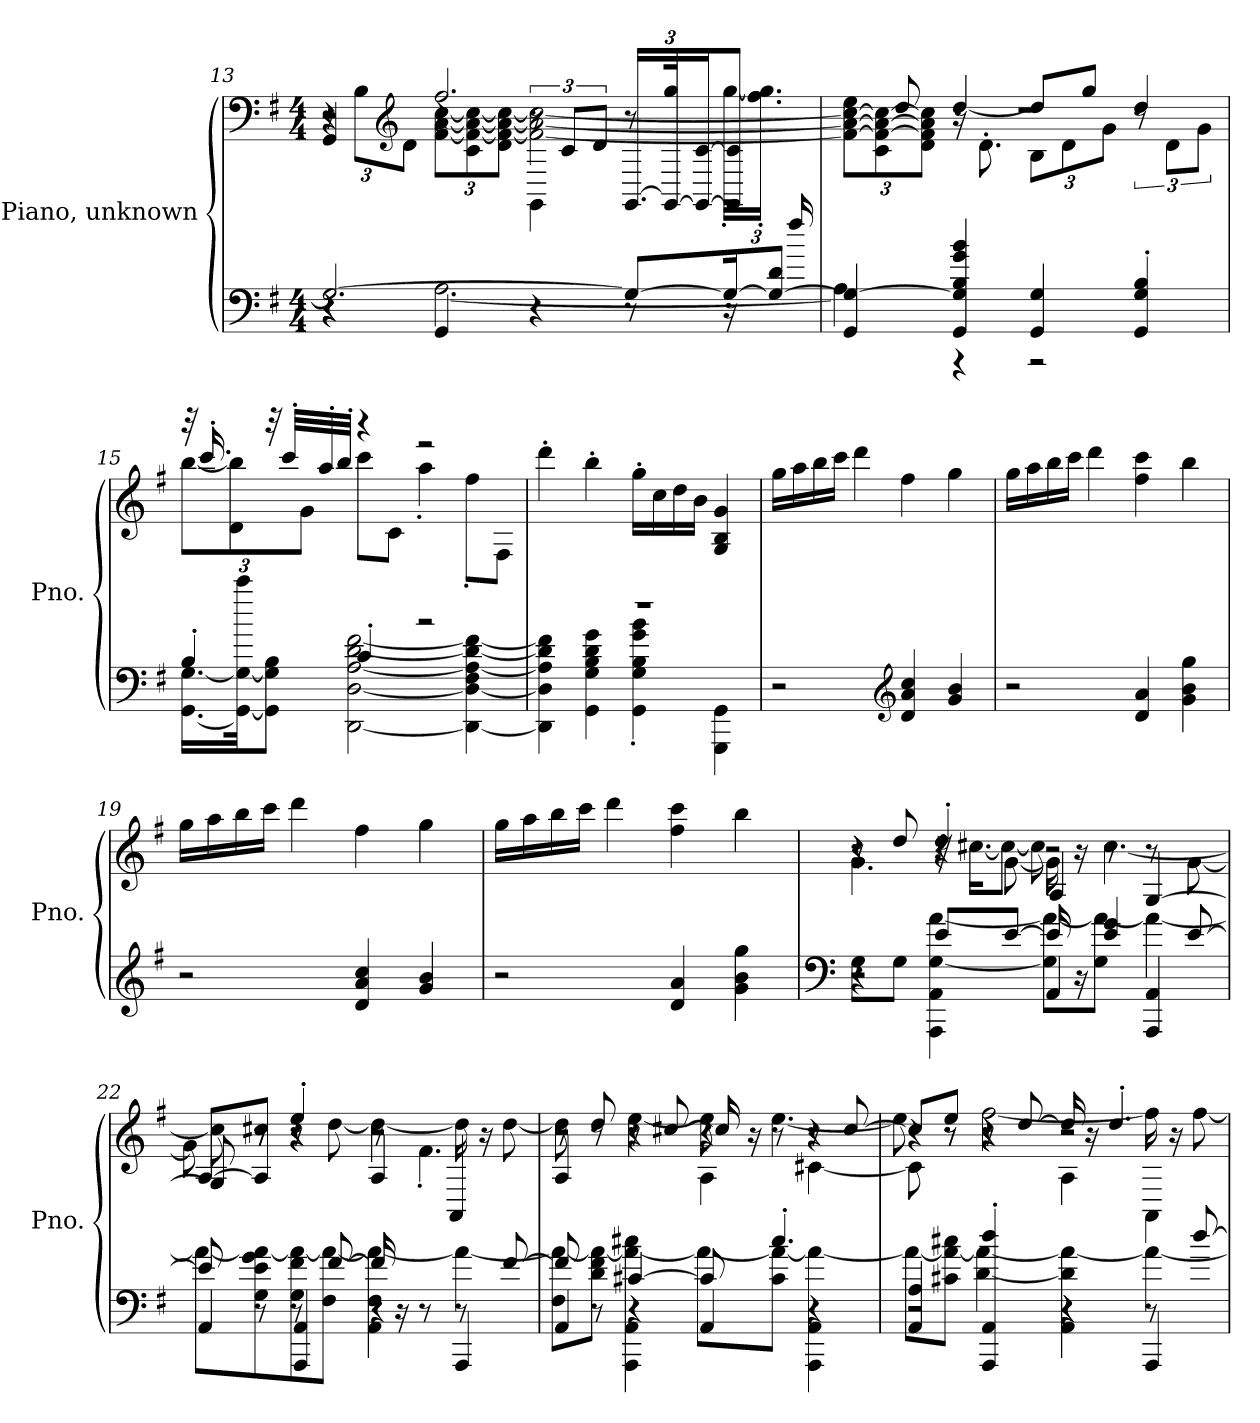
**kern	**kern
*part1	*part1
*staff2	*staff1
*I"Piano, unknown	*
*I'Pno.	*
*clefF4	*clefF4
*k[f#]	*k[f#]
*M4/4	*M4/4
=13	=13
*^	*^
*	*^	*	*^
*	*	*	*	*	*^
2.G/_	4r	4r	4r	2r	4GG/	12r
.	.	.	.	.	.	12B\L
*	*	*	*clefG2	*	*	*
.	.	.	.	.	.	12d\J
*	*	*	*	*	*	*Xbrackettup
.	[2.A\	4GG/	2.ff#/	.	4r	[12f#\ [12a\ [12cc\L
.	.	.	.	.	.	12c\ 12f#\_ 12a\_ 12cc\_
.	.	.	.	.	.	12d\ 12f#\_ 12a\_ 12cc\_J
*	*	*	*	*	*brackettup	*
.	.	4r	.	4GG\	12r	2f#\_ 2a\_ 2cc\_
.	.	.	.	.	12c/L	.
.	.	.	.	.	12d/J	.
*	*	*	*	*	*Xbrackettup	*
8G/L_	.	8r	.	8r	[24.GG/LL	.
.	.	.	.	.	48GG/_ 48gg/K	.
.	.	.	.	.	24GG/_ [24c/J	.
*Xbrackettup	*	*	*	*	*	*
24G/K_	.	16r	.	[32gg'\KLL	8GG/] 8c/]J	.
.	.	.	.	16.ff#\' 16.gg\]'JJ	.	.
12G/_ 12d/J	.	.	.	.	.	.
.	.	16ff#/	.	.	.	.
*	*v	*v	*	*	*	*
*	*	*	*	*v	*v
!!LO:LB:g=z
=14	=14	=14	=14	=14
4GG/ 4G/_	4A\]	1r	8r	12f#\_ 12a\_ 12cc\_ 12ee\L
.	.	.	.	12c\ 12f#\_ 12a\_ 12cc\_
.	.	.	8dd/	.
.	.	.	.	12d\ 12f#\] 12a\] 12cc\]J
4GG/ 4G/] 4B/ 4g/ 4b/	4r	.	[4dd/	16r
.	.	.	.	8.d'\
4GG/ 4G/	2r	.	8dd/L]	12B\L
.	.	.	.	12d\
.	.	.	8gg/J	.
.	.	.	.	12g\J
*	*	*	*	*brackettup
4GG/' 4G/' 4B/'	.	.	4dd/	12r
.	.	.	.	12d\L
.	.	.	.	12g\J
*	*	*	*v	*v
=15	=15	=15	=15
*	*	*	*Xbrackettup
4B'/	[16.GG\ [16.G\LL	32r	[12bb\L
.	.	16.ccc'/	.
.	.	.	12d\ 12bb\]
.	32GG\_ 32G\_ 32ccc\JK	.	.
.	8GG\] 8G\] 8B\J	32r	.
.	.	32ccc'/LLL	.
.	.	.	12g\J
.	.	32aa'/	.
.	.	32bb'/JJJ	.
4c'/	[2DD\ [2D\ [2A\ [2d\ [2f#\	4r	8ccc\L
.	.	.	8c\J
2r	.	2r	4aa'\
.	4DD\_ 4D\_ 4F#\ 4A\_ 4d\_ 4f#\_	.	8ff#'\L
.	.	.	8F#\J
*	*	*v	*v
=16	=16	=16
1r	4DD\] 4D\] 4A\] 4d\] 4f#\]	4ddd'\
.	4GG\ 4G\ 4B\ 4d\ 4g\	4bb'\
.	4GG\' 4G\' 4B\' 4g\' 4b\'	16gg'\LL
.	.	16cc\
.	.	16dd\
.	.	16b\JJ
.	4GGG\ 4GG\	4G/ 4B/ 4g/
*v	*v	*
!!LO:LB:g=z
=17	=17
2r	16gg\LL
.	16aa\
.	16bb\
.	16ccc\JJ
.	4ddd\
*clefG2	*
4d/ 4a/ 4cc/	4ff#\
4g/ 4b/	4gg\
=18	=18
2r	16gg\LL
.	16aa\
.	16bb\
.	16ccc\JJ
.	4ddd\
4d/ 4a/	4ff#\ 4ccc\
4g\ 4b\ 4gg\	4bb\
=19	=19
2r	16gg\LL
.	16aa\
.	16bb\
.	16ccc\JJ
.	4ddd\
4d/ 4a/ 4cc/	4ff#\
4g/ 4b/	4gg\
=20	=20
2r	16gg\LL
.	16aa\
.	16bb\
.	16ccc\JJ
.	4ddd\
4d/ 4a/	4ff#\ 4ccc\
4g\ 4b\ 4gg\	4bb\
!!LO:PB:g=z
=21	=21
*clefF4	*
*^	*^
*	*^	*	*^
*	*	*	*	*	*^
4r	8G\L	2r	8r	4.g\	4r	4r
.	8G\J	.	8dd/	.	.	.
8e/L	4AAA\ 4AA\ [4G\ [4a\	.	4r	.	4dd'/	32r
.	.	.	.	.	.	[16.cc#X\KL
[8e/J	.	.	.	[8g\	.	8cc#\J_
16e/]	8G\] 8a\_L	4AA/	2r	16g\]	4A/	8cc#\]
16r	.	.	.	16r	.	.
4e/ 4g/	8G\ 8a\_J	.	.	8r	.	[4.cc#\
.	4a\_	4AAA/ 4AA/	.	8r	[4G/	.
[8e/	.	.	.	[8g\	.	.
=22	=22	=22	=22	=22	=22	=22
8e/]	8a\L_	4AA/	[8A/L	8g\]	8G/]	8cc#\]
8r	8G\ 8e\ 8g\ 8a\_	.	8A/] 8cc#X/J	8r	8r	8r
8r	8G\ 8f#\ 8a\_	4AAA/ 4AA/	4ee'/	8r	4r	4r
[8f#/	8F#\ 8a\_J	.	.	[8dd\	.	.
16f#/]	4AA\ 4F#\ 4a\_	4r	2r	4dd\_	4A/	8r
16r	.	.	.	.	.	.
8r	.	.	.	.	.	4.f#'\
8r	4a\_	4AAA/	.	16dd\]	4AA/	.
.	.	.	.	16r	.	.
[8f#/	.	.	.	[8dd\	.	.
!!LO:LB:g=z	!!	!!	!!
=23	=23	=23	=23	=23	=23	=23
8f#/]	8F#\ 8a\_L	4AA/	8r	8dd\]	4A/	2r
8r	8d\ 8f#\ 8a\_J	.	8dd/	8r	.	.
[4c#X/	4AAA\ 4AA\ 4a\_ 4cc#X\	4r	4r	[4ee\	8r	.
.	.	.	.	.	[8cc#X/	.
8c#/]	8a\L_	4AA/	4r	8ee\]	16cc#/]	4A\
.	.	.	.	.	16r	.
4.cc#'/	8c#\ 8a\_J	.	.	[4.ee\	8r	.
.	4AAA\ 4AA\ 4a\_	4r	8r	.	4r	[4c#X\
.	.	.	[8cc#/	.	.	.
=24	=24	=24	=24	=24	=24	=24
4AA/ 4A/	8a\L_	2r	8cc#/L]	8ee\]	4r	8c#\]
.	8c#X\ 8a\_ 8cc#X\J	.	8ee/J	8r	.	8r
4AAA/' 4AA/' 4dd/'	[4d\ 4a\_	.	4r	[2ff#\	8r	4r
.	.	.	.	.	[8dd/	.
4r	4AA\ 4d\] 4a\_	4r	2r	.	16dd/]	4A\
.	.	.	.	.	16r	.
.	.	.	.	.	4.dd'/	.
4AAA/	4a\_	8r	.	16ff#\]	.	4AA\
.	.	.	.	16r	.	.
.	.	[8dd/	.	[8ff#\	.	.
*v	*v	*v	*	*	*	*
*	*v	*v	*v	*v
=	=
*-	*-
